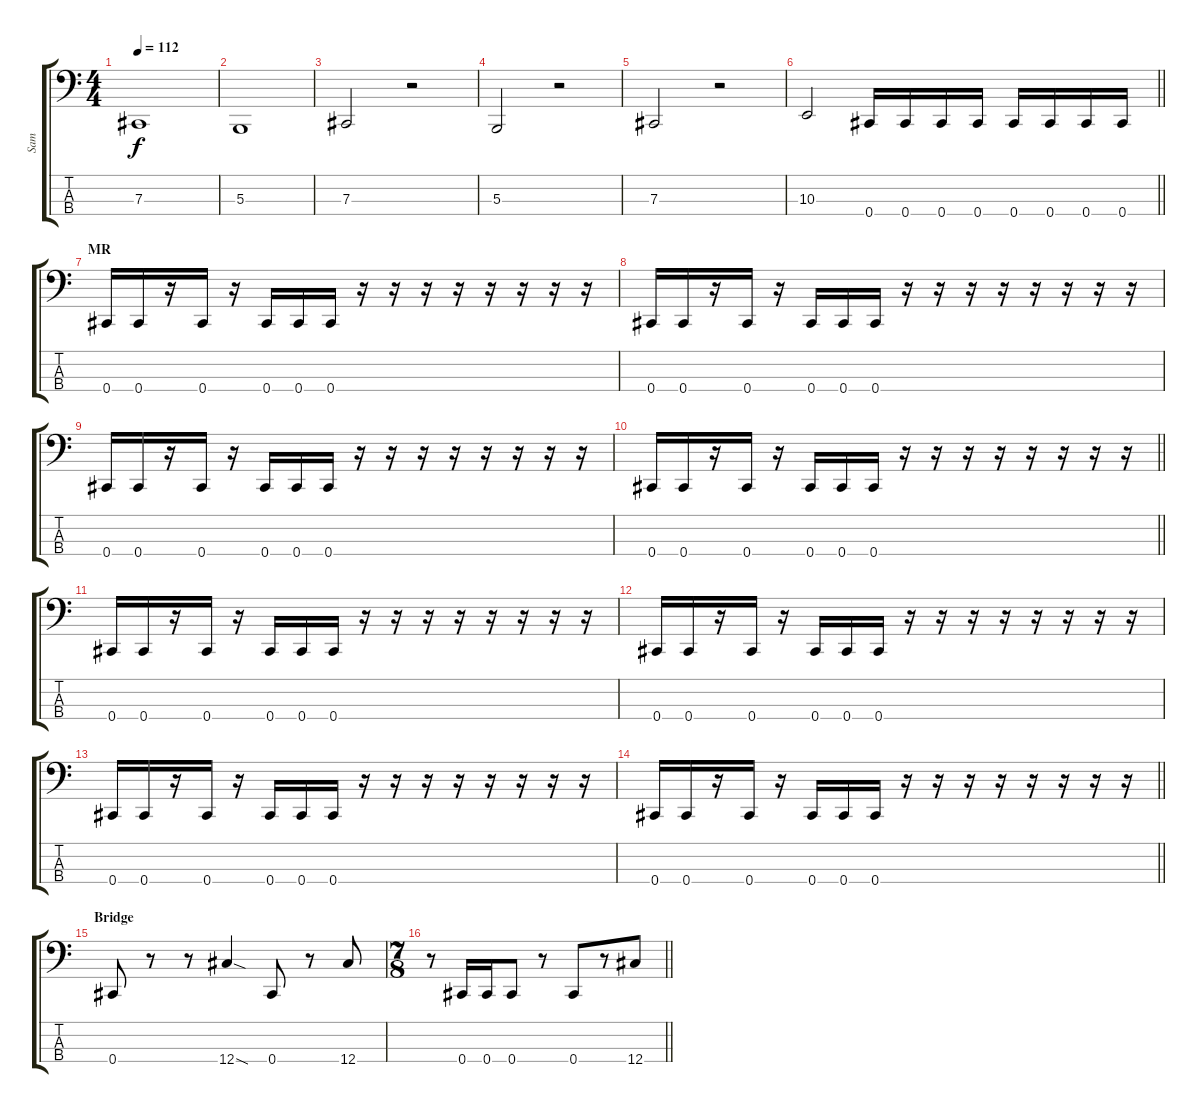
\track ("Sam" "Sam") {instrument electricbassfinger}
\staff {score tabs}
\tuning (E2 B1 Gb0 Db1) {hide}
\ts (4 4)
\tempo 112
\clef f4
\ks c
7.3.1{dy f} |
5.3.1 |
7.3.2 r.2 |
5.3.2 r.2 |
7.3.2 r.2 |
\barLineRight lightlight
10.3.2 0.4.16 0.4.16 0.4.16 0.4.16 0.4.16 0.4.16 0.4.16 0.4.16 |
\section ("" "MR")
0.4.16 0.4.16 r.16 0.4.16 r.16 0.4.16 0.4.16 0.4.16 r.16 r.16 r.16 r.16 r.16 r.16 r.16 r.16 |
0.4.16 0.4.16 r.16 0.4.16 r.16 0.4.16 0.4.16 0.4.16 r.16 r.16 r.16 r.16 r.16 r.16 r.16 r.16 |
0.4.16 0.4.16 r.16 0.4.16 r.16 0.4.16 0.4.16 0.4.16 r.16 r.16 r.16 r.16 r.16 r.16 r.16 r.16 |
\barLineRight lightlight
0.4.16 0.4.16 r.16 0.4.16 r.16 0.4.16 0.4.16 0.4.16 r.16 r.16 r.16 r.16 r.16 r.16 r.16 r.16 |
0.4.16 0.4.16 r.16 0.4.16 r.16 0.4.16 0.4.16 0.4.16 r.16 r.16 r.16 r.16 r.16 r.16 r.16 r.16 |
0.4.16 0.4.16 r.16 0.4.16 r.16 0.4.16 0.4.16 0.4.16 r.16 r.16 r.16 r.16 r.16 r.16 r.16 r.16 |
0.4.16 0.4.16 r.16 0.4.16 r.16 0.4.16 0.4.16 0.4.16 r.16 r.16 r.16 r.16 r.16 r.16 r.16 r.16 |
\barLineRight lightlight
0.4.16 0.4.16 r.16 0.4.16 r.16 0.4.16 0.4.16 0.4.16 r.16 r.16 r.16 r.16 r.16 r.16 r.16 r.16 |
\section ("" "Bridge")
0.4.8 r.8 r.8 12.4{sod}.4 0.4.8 r.8 12.4.8 |
\ts (7 8)
\barLineRight lightlight
r.8 0.4.16 0.4.16 0.4.8 r.8 0.4.8 r.8 12.4.8
